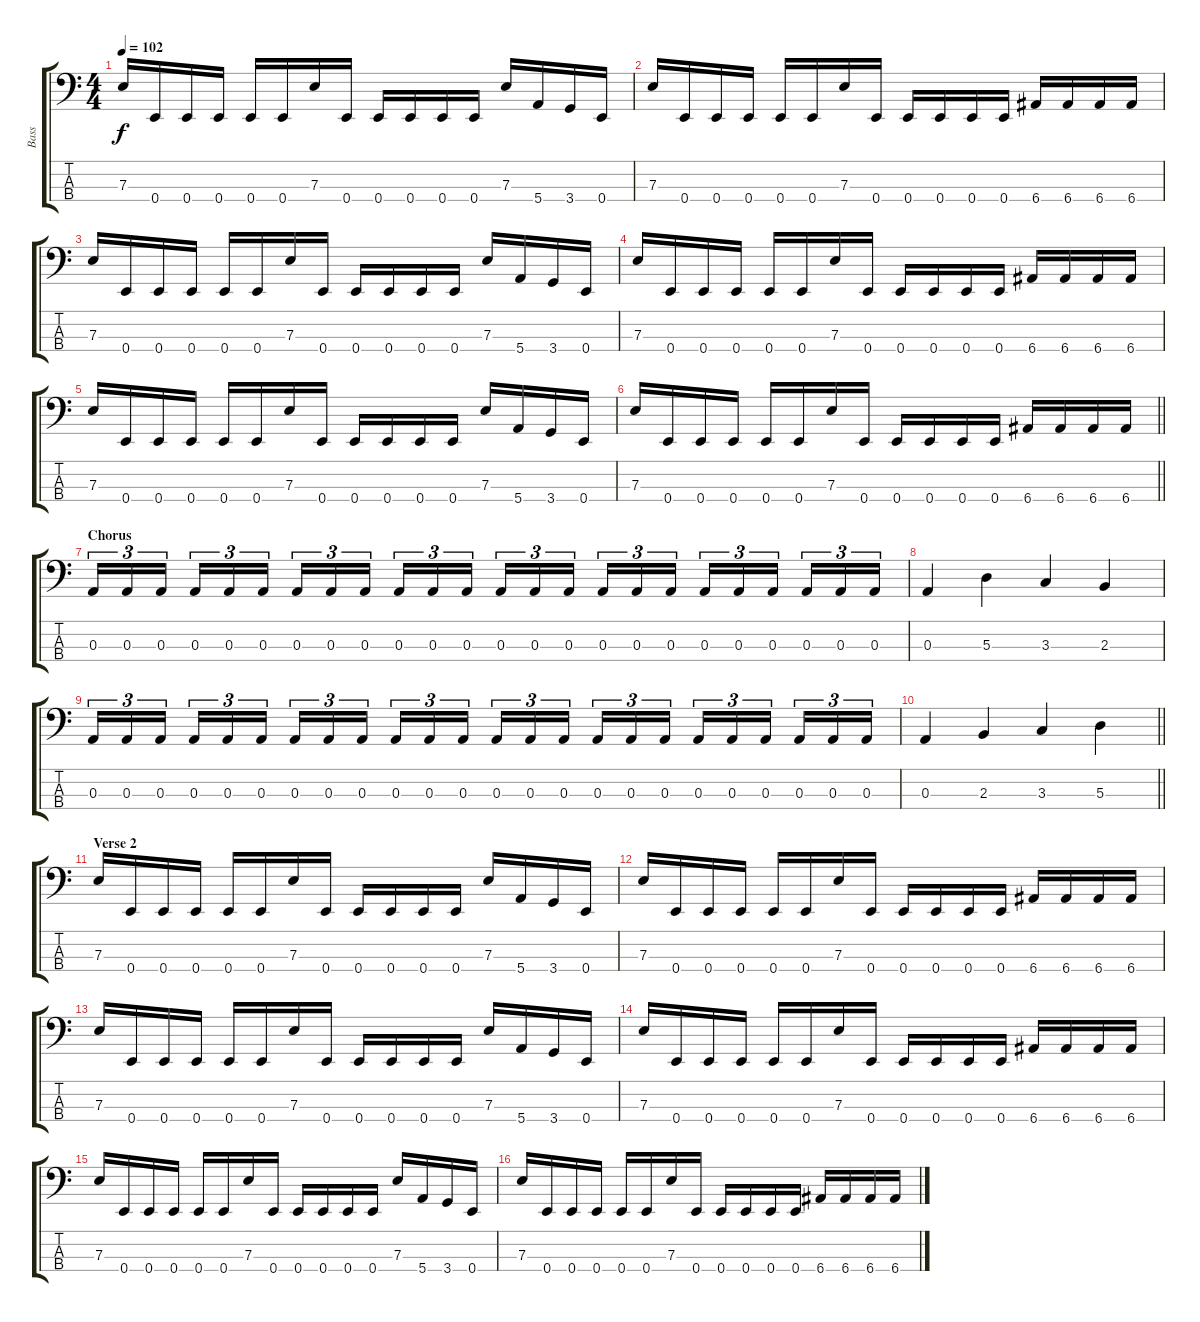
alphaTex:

\track ("Bass" "Bass") {instrument electricbassfinger}
\staff {score tabs}
\tuning (G2 D2 A1 E1) {hide}
\ts (4 4)
\tempo 102
\clef f4
\ks c
7.3.16{dy f} 0.4.16 0.4.16 0.4.16 0.4.16 0.4.16 7.3.16 0.4.16 0.4.16 0.4.16 0.4.16 0.4.16 7.3.16 5.4.16 3.4.16 0.4.16 |
7.3.16 0.4.16 0.4.16 0.4.16 0.4.16 0.4.16 7.3.16 0.4.16 0.4.16 0.4.16 0.4.16 0.4.16 6.4.16 6.4.16 6.4.16 6.4.16 |
7.3.16 0.4.16 0.4.16 0.4.16 0.4.16 0.4.16 7.3.16 0.4.16 0.4.16 0.4.16 0.4.16 0.4.16 7.3.16 5.4.16 3.4.16 0.4.16 |
7.3.16 0.4.16 0.4.16 0.4.16 0.4.16 0.4.16 7.3.16 0.4.16 0.4.16 0.4.16 0.4.16 0.4.16 6.4.16 6.4.16 6.4.16 6.4.16 |
7.3.16 0.4.16 0.4.16 0.4.16 0.4.16 0.4.16 7.3.16 0.4.16 0.4.16 0.4.16 0.4.16 0.4.16 7.3.16 5.4.16 3.4.16 0.4.16 |
\barLineRight lightlight
7.3.16 0.4.16 0.4.16 0.4.16 0.4.16 0.4.16 7.3.16 0.4.16 0.4.16 0.4.16 0.4.16 0.4.16 6.4.16 6.4.16 6.4.16 6.4.16 |
\section ("" "Chorus")
0.3.16{tu (3 2)} 0.3.16{tu (3 2)} 0.3.16{tu (3 2) beam splitsecondary} 0.3.16{tu (3 2)} 0.3.16{tu (3 2)} 0.3.16{tu (3 2)} 0.3.16{tu (3 2)} 0.3.16{tu (3 2)} 0.3.16{tu (3 2) beam splitsecondary} 0.3.16{tu (3 2)} 0.3.16{tu (3 2)} 0.3.16{tu (3 2)} 0.3.16{tu (3 2)} 0.3.16{tu (3 2)} 0.3.16{tu (3 2) beam splitsecondary} 0.3.16{tu (3 2)} 0.3.16{tu (3 2)} 0.3.16{tu (3 2)} 0.3.16{tu (3 2)} 0.3.16{tu (3 2)} 0.3.16{tu (3 2) beam splitsecondary} 0.3.16{tu (3 2)} 0.3.16{tu (3 2)} 0.3.16{tu (3 2)} |
0.3.4 5.3.4 3.3.4 2.3.4 |
0.3.16{tu (3 2)} 0.3.16{tu (3 2)} 0.3.16{tu (3 2) beam splitsecondary} 0.3.16{tu (3 2)} 0.3.16{tu (3 2)} 0.3.16{tu (3 2)} 0.3.16{tu (3 2)} 0.3.16{tu (3 2)} 0.3.16{tu (3 2) beam splitsecondary} 0.3.16{tu (3 2)} 0.3.16{tu (3 2)} 0.3.16{tu (3 2)} 0.3.16{tu (3 2)} 0.3.16{tu (3 2)} 0.3.16{tu (3 2) beam splitsecondary} 0.3.16{tu (3 2)} 0.3.16{tu (3 2)} 0.3.16{tu (3 2)} 0.3.16{tu (3 2)} 0.3.16{tu (3 2)} 0.3.16{tu (3 2) beam splitsecondary} 0.3.16{tu (3 2)} 0.3.16{tu (3 2)} 0.3.16{tu (3 2)} |
\barLineRight lightlight
0.3.4 2.3.4 3.3.4 5.3.4 |
\section ("" "Verse 2")
7.3.16 0.4.16 0.4.16 0.4.16 0.4.16 0.4.16 7.3.16 0.4.16 0.4.16 0.4.16 0.4.16 0.4.16 7.3.16 5.4.16 3.4.16 0.4.16 |
7.3.16 0.4.16 0.4.16 0.4.16 0.4.16 0.4.16 7.3.16 0.4.16 0.4.16 0.4.16 0.4.16 0.4.16 6.4.16 6.4.16 6.4.16 6.4.16 |
7.3.16 0.4.16 0.4.16 0.4.16 0.4.16 0.4.16 7.3.16 0.4.16 0.4.16 0.4.16 0.4.16 0.4.16 7.3.16 5.4.16 3.4.16 0.4.16 |
7.3.16 0.4.16 0.4.16 0.4.16 0.4.16 0.4.16 7.3.16 0.4.16 0.4.16 0.4.16 0.4.16 0.4.16 6.4.16 6.4.16 6.4.16 6.4.16 |
7.3.16 0.4.16 0.4.16 0.4.16 0.4.16 0.4.16 7.3.16 0.4.16 0.4.16 0.4.16 0.4.16 0.4.16 7.3.16 5.4.16 3.4.16 0.4.16 |
7.3.16 0.4.16 0.4.16 0.4.16 0.4.16 0.4.16 7.3.16 0.4.16 0.4.16 0.4.16 0.4.16 0.4.16 6.4.16 6.4.16 6.4.16 6.4.16
